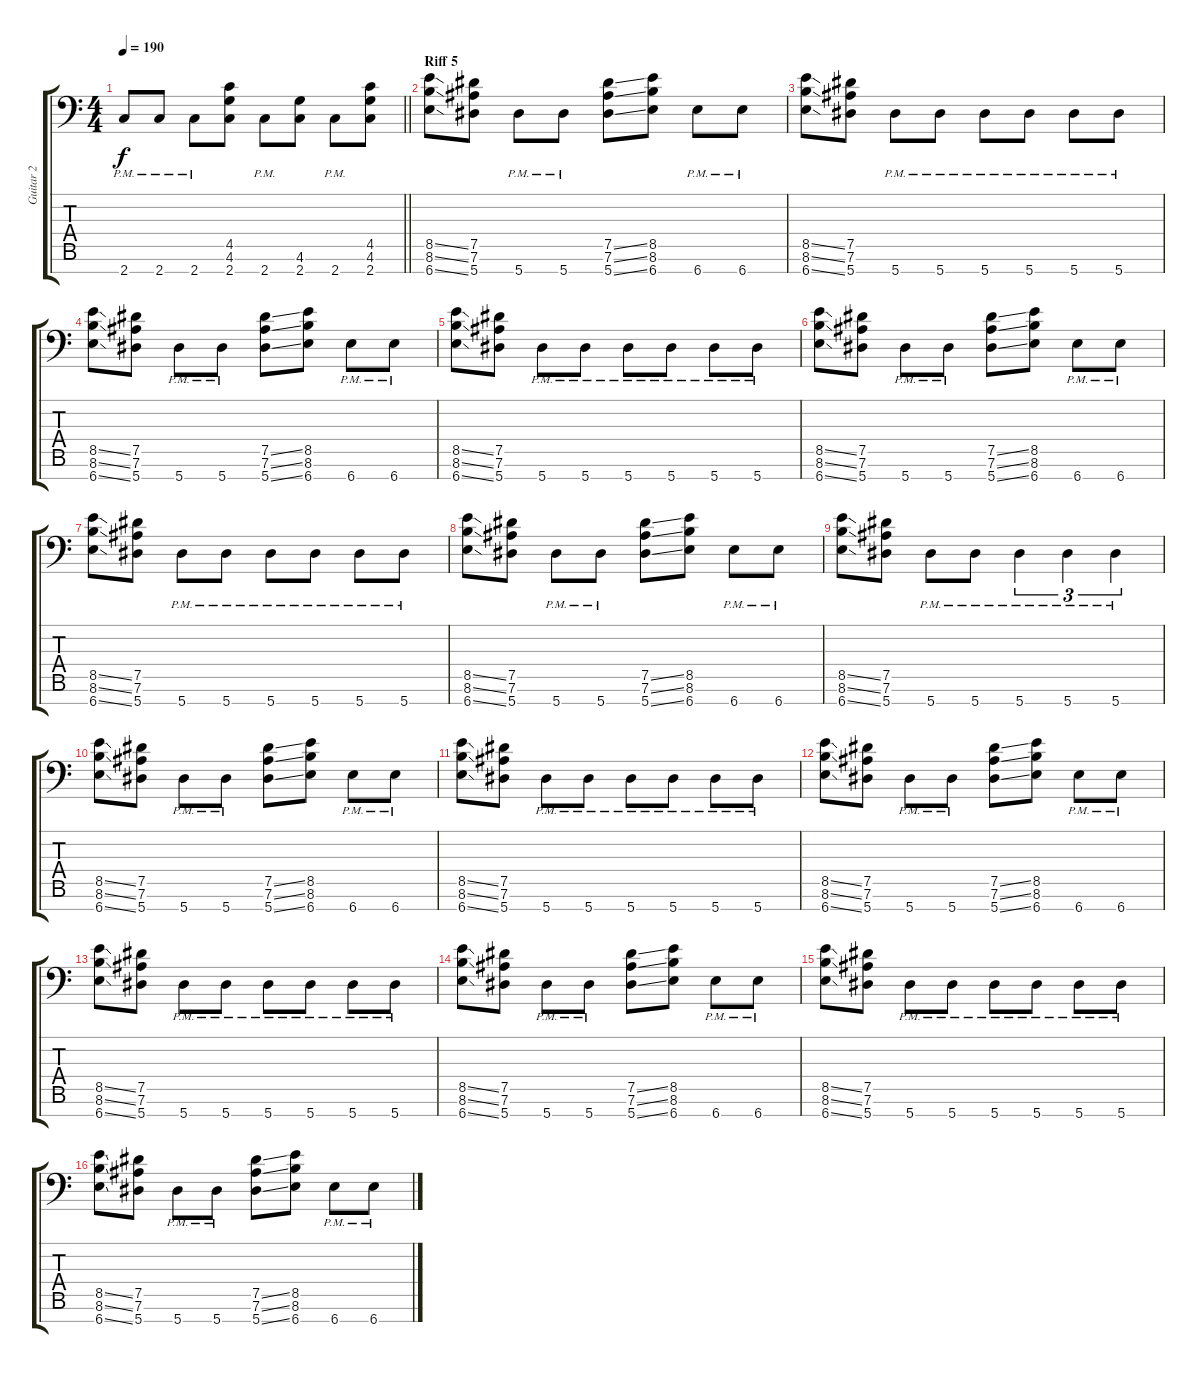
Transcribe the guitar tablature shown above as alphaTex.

\track ("Guitar 2" "Guitar 2") {instrument distortionguitar}
\staff {score tabs}
\tuning (Eb4 Bb3 Gb3 Db3 Ab2 Eb2 Bb1) {hide}
\ts (4 4)
\tempo 190
\clef f4
\barLineRight lightlight
\ks c
2.7{pm}.8{dy f} 2.7{pm}.8 2.7{pm}.8 (4.5 4.6 2.7).8 2.7{pm}.8 (4.6 2.7).8 2.7{pm}.8 (4.5 4.6 2.7).8 |
\section ("" "Riff 5")
(8.5{ss} 8.6{ss} 6.7{ss}).8 (7.5 7.6 5.7).8 5.7{pm}.8 5.7{pm}.8 (7.5{ss} 7.6{ss} 5.7{ss}).8 (8.5 8.6 6.7).8 6.7{pm}.8 6.7{pm}.8 |
(8.5{ss} 8.6{ss} 6.7{ss}).8 (7.5 7.6 5.7).8 5.7{pm}.8 5.7{pm}.8 5.7{pm}.8 5.7{pm}.8 5.7{pm}.8 5.7{pm}.8 |
(8.5{ss} 8.6{ss} 6.7{ss}).8 (7.5 7.6 5.7).8 5.7{pm}.8 5.7{pm}.8 (7.5{ss} 7.6{ss} 5.7{ss}).8 (8.5 8.6 6.7).8 6.7{pm}.8 6.7{pm}.8 |
(8.5{ss} 8.6{ss} 6.7{ss}).8 (7.5 7.6 5.7).8 5.7{pm}.8 5.7{pm}.8 5.7{pm}.8 5.7{pm}.8 5.7{pm}.8 5.7{pm}.8 |
(8.5{ss} 8.6{ss} 6.7{ss}).8 (7.5 7.6 5.7).8 5.7{pm}.8 5.7{pm}.8 (7.5{ss} 7.6{ss} 5.7{ss}).8 (8.5 8.6 6.7).8 6.7{pm}.8 6.7{pm}.8 |
(8.5{ss} 8.6{ss} 6.7{ss}).8 (7.5 7.6 5.7).8 5.7{pm}.8 5.7{pm}.8 5.7{pm}.8 5.7{pm}.8 5.7{pm}.8 5.7{pm}.8 |
(8.5{ss} 8.6{ss} 6.7{ss}).8 (7.5 7.6 5.7).8 5.7{pm}.8 5.7{pm}.8 (7.5{ss} 7.6{ss} 5.7{ss}).8 (8.5 8.6 6.7).8 6.7{pm}.8 6.7{pm}.8 |
(8.5{ss} 8.6{ss} 6.7{ss}).8 (7.5 7.6 5.7).8 5.7{pm}.8 5.7{pm}.8 5.7{pm}.4{tu (3 2)} 5.7{pm}.4{tu (3 2)} 5.7{pm}.4{tu (3 2)} |
(8.5{ss} 8.6{ss} 6.7{ss}).8 (7.5 7.6 5.7).8 5.7{pm}.8 5.7{pm}.8 (7.5{ss} 7.6{ss} 5.7{ss}).8 (8.5 8.6 6.7).8 6.7{pm}.8 6.7{pm}.8 |
(8.5{ss} 8.6{ss} 6.7{ss}).8 (7.5 7.6 5.7).8 5.7{pm}.8 5.7{pm}.8 5.7{pm}.8 5.7{pm}.8 5.7{pm}.8 5.7{pm}.8 |
(8.5{ss} 8.6{ss} 6.7{ss}).8 (7.5 7.6 5.7).8 5.7{pm}.8 5.7{pm}.8 (7.5{ss} 7.6{ss} 5.7{ss}).8 (8.5 8.6 6.7).8 6.7{pm}.8 6.7{pm}.8 |
(8.5{ss} 8.6{ss} 6.7{ss}).8 (7.5 7.6 5.7).8 5.7{pm}.8 5.7{pm}.8 5.7{pm}.8 5.7{pm}.8 5.7{pm}.8 5.7{pm}.8 |
(8.5{ss} 8.6{ss} 6.7{ss}).8 (7.5 7.6 5.7).8 5.7{pm}.8 5.7{pm}.8 (7.5{ss} 7.6{ss} 5.7{ss}).8 (8.5 8.6 6.7).8 6.7{pm}.8 6.7{pm}.8 |
(8.5{ss} 8.6{ss} 6.7{ss}).8 (7.5 7.6 5.7).8 5.7{pm}.8 5.7{pm}.8 5.7{pm}.8 5.7{pm}.8 5.7{pm}.8 5.7{pm}.8 |
(8.5{ss} 8.6{ss} 6.7{ss}).8 (7.5 7.6 5.7).8 5.7{pm}.8 5.7{pm}.8 (7.5{ss} 7.6{ss} 5.7{ss}).8 (8.5 8.6 6.7).8 6.7{pm}.8 6.7{pm}.8
